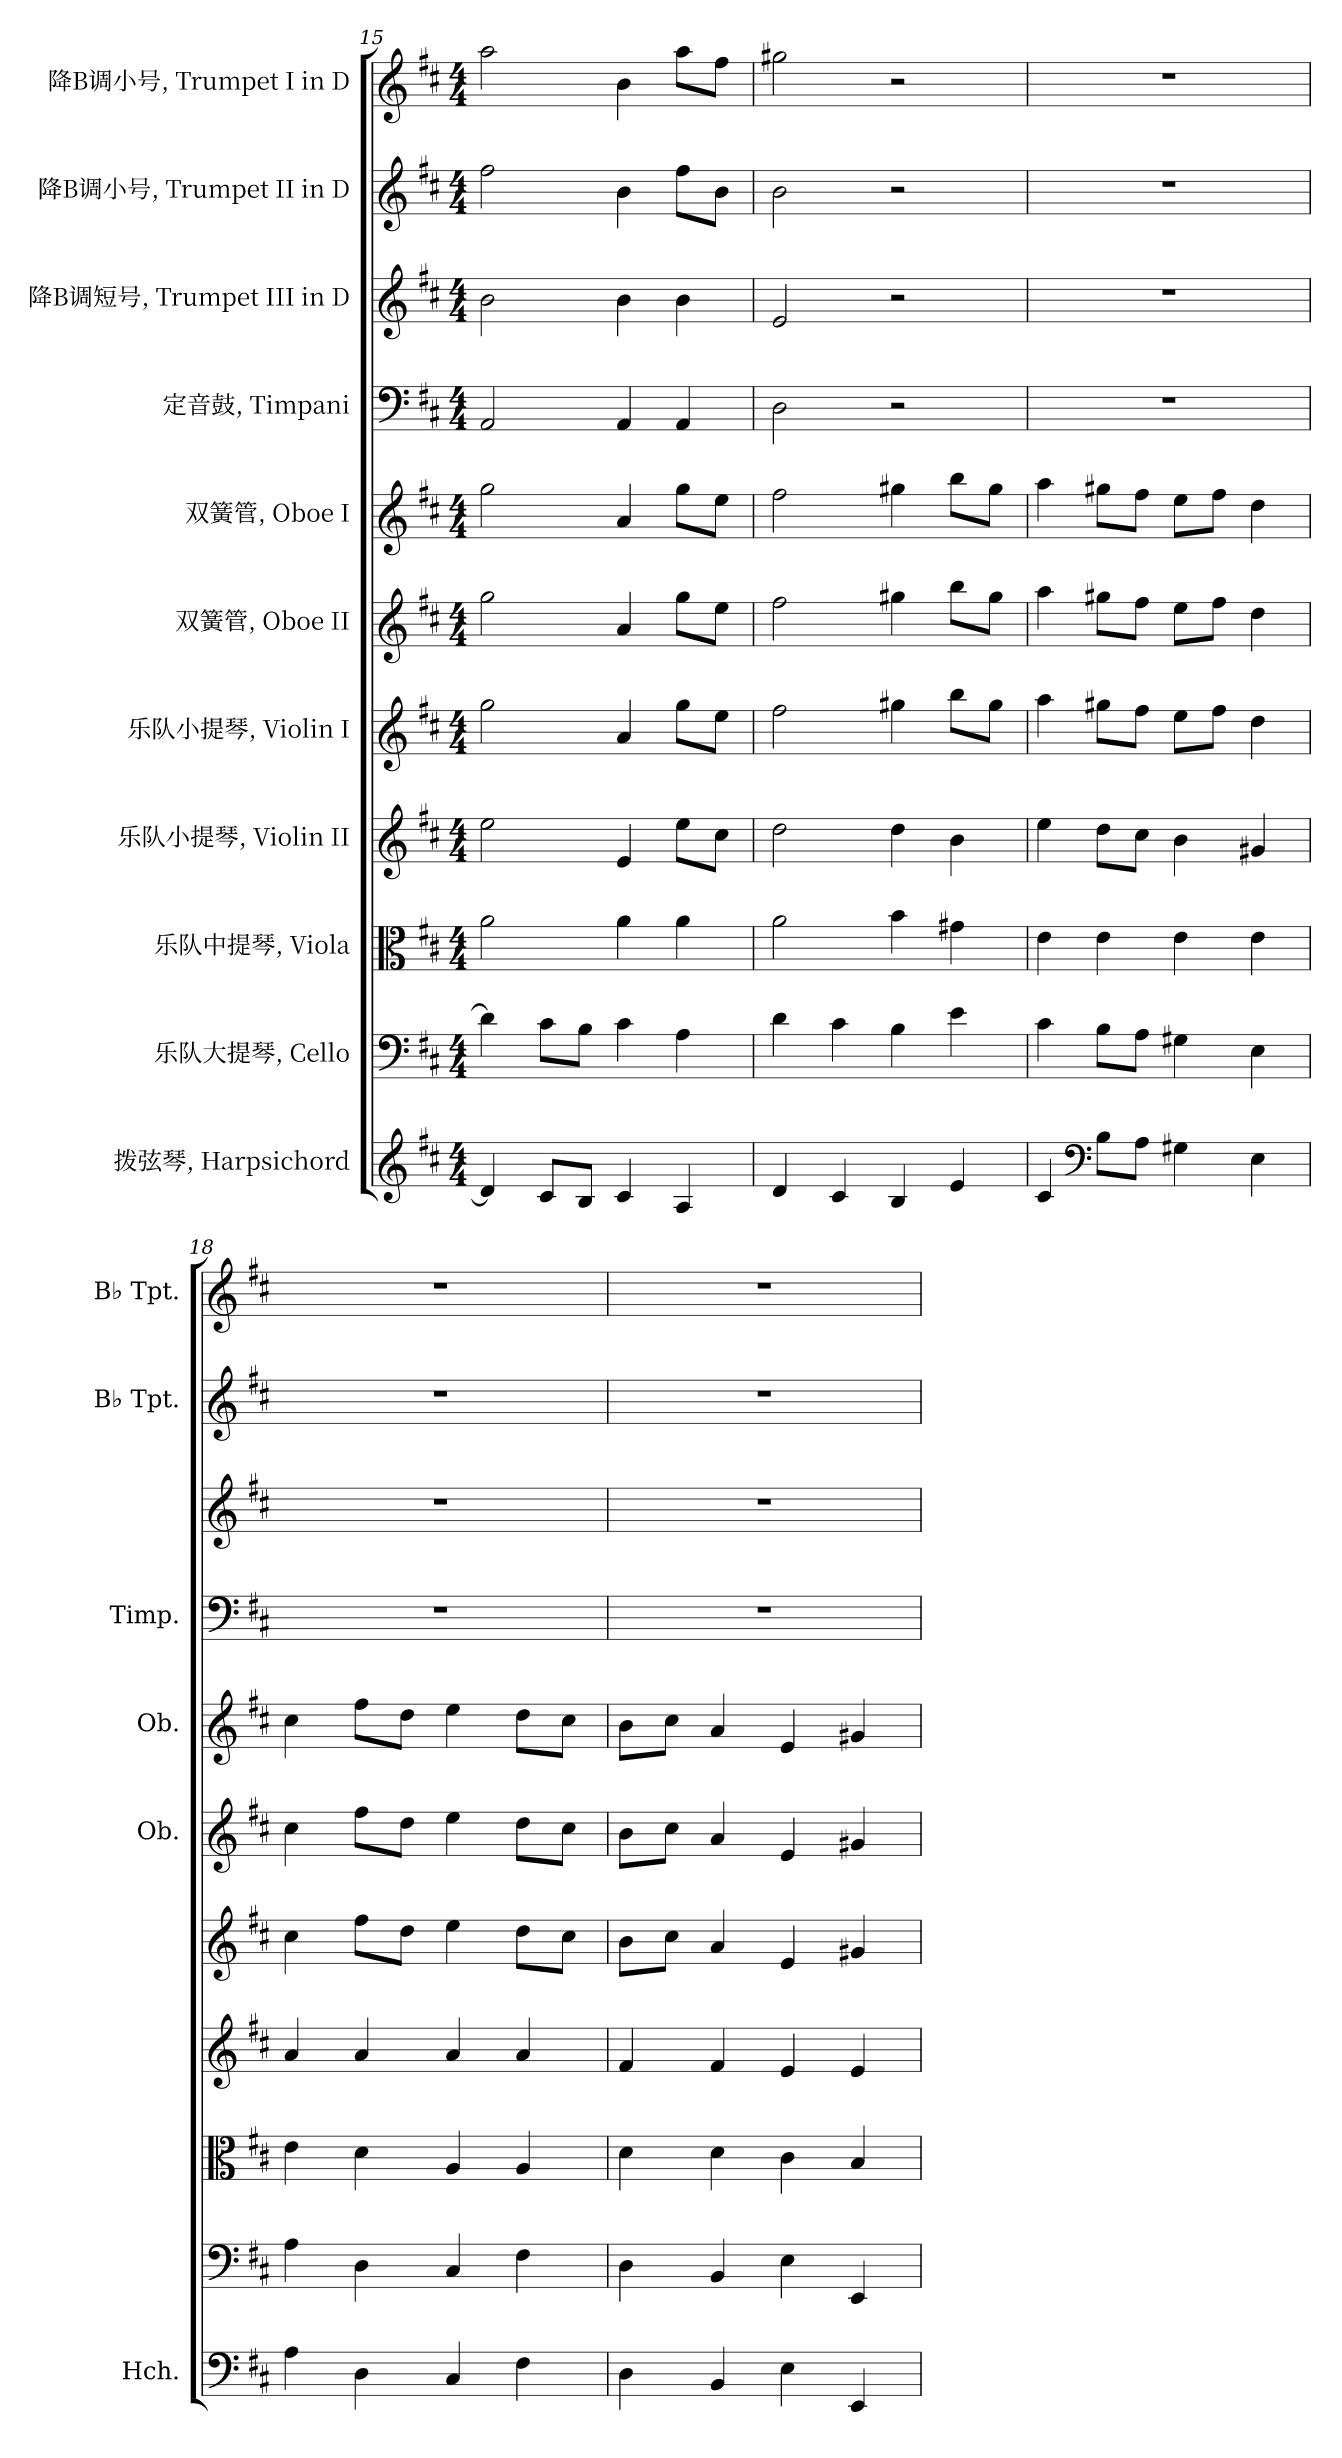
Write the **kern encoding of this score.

**kern	**kern	**kern	**kern	**kern	**kern	**kern	**kern	**kern	**kern	**kern
*part11	*part10	*part9	*part8	*part7	*part6	*part5	*part4	*part3	*part2	*part1
*staff11	*staff10	*staff9	*staff8	*staff7	*staff6	*staff5	*staff4	*staff3	*staff2	*staff1
*I"拨弦琴, Harpsichord	*I"乐队大提琴, Cello	*I"乐队中提琴, Viola	*I"乐队小提琴, Violin II	*I"乐队小提琴, Violin I	*I"双簧管, Oboe II	*I"双簧管, Oboe I	*I"定音鼓, Timpani	*I"降B调短号, Trumpet III in D	*I"降B调小号, Trumpet II in D	*I"降B调小号, Trumpet I in D
*I'Hch.	*	*	*	*	*I'Ob.	*I'Ob.	*I'Timp.	*	*I'B♭ Tpt.	*I'B♭ Tpt.
*clefG2	*clefF4	*clefC3	*clefG2	*clefG2	*clefG2	*clefG2	*clefF4	*clefG2	*clefG2	*clefG2
*	*	*	*	*	*	*	*	*ITrd1c2	*ITrd1c2	*ITrd1c2
*k[f#c#]	*k[f#c#]	*k[f#c#]	*k[f#c#]	*k[f#c#]	*k[f#c#]	*k[f#c#]	*k[f#c#]	*k[]	*k[]	*k[]
*M4/4	*M4/4	*M4/4	*M4/4	*M4/4	*M4/4	*M4/4	*M4/4	*M4/4	*M4/4	*M4/4
=15	=15	=15	=15	=15	=15	=15	=15	=15	=15	=15
4d/]	4d\]	2a\	2ee\	2gg\	2gg\	2gg\	2AA/	2a\	2ee\	2gg\
8c#/L	8c#\L	.	.	.	.	.	.	.	.	.
8B/J	8B\J	.	.	.	.	.	.	.	.	.
4c#/	4c#\	4a\	4e/	4a/	4a/	4a/	4AA/	4a\	4a\	4a\
4A/	4A\	4a\	8ee\L	8gg\L	8gg\L	8gg\L	4AA/	4a\	8ee\L	8gg\L
.	.	.	8cc#\J	8ee\J	8ee\J	8ee\J	.	.	8a\J	8ee\J
=16	=16	=16	=16	=16	=16	=16	=16	=16	=16	=16
4d/	4d\	2a\	2dd\	2ff#\	2ff#\	2ff#\	2D\	2d/	2a\	2ff#X\
4c#/	4c#\	.	.	.	.	.	.	.	.	.
4B/	4B\	4b\	4dd\	4gg#X\	4gg#X\	4gg#X\	2r	2r	2r	2r
4e/	4e\	4g#X\	4b\	8bb\L	8bb\L	8bb\L	.	.	.	.
.	.	.	.	8gg#\J	8gg#\J	8gg#\J	.	.	.	.
!!LO:PB:g=z
=17	=17	=17	=17	=17	=17	=17	=17	=17	=17	=17
4c#/	4c#\	4e\	4ee\	4aa\	4aa\	4aa\	1r	1r	1r	1r
*clefF4	*	*	*	*	*	*	*	*	*	*
8B\L	8B\L	4e\	8dd\L	8gg#X\L	8gg#X\L	8gg#X\L	.	.	.	.
8A\J	8A\J	.	8cc#\J	8ff#\J	8ff#\J	8ff#\J	.	.	.	.
4G#X\	4G#X\	4e\	4b\	8ee\L	8ee\L	8ee\L	.	.	.	.
.	.	.	.	8ff#\J	8ff#\J	8ff#\J	.	.	.	.
4E\	4E\	4e\	4g#X/	4dd\	4dd\	4dd\	.	.	.	.
=18	=18	=18	=18	=18	=18	=18	=18	=18	=18	=18
4A\	4A\	4e\	4a/	4cc#\	4cc#\	4cc#\	1r	1r	1r	1r
4D\	4D\	4d\	4a/	8ff#\L	8ff#\L	8ff#\L	.	.	.	.
.	.	.	.	8dd\J	8dd\J	8dd\J	.	.	.	.
4C#/	4C#/	4A/	4a/	4ee\	4ee\	4ee\	.	.	.	.
4F#\	4F#\	4A/	4a/	8dd\L	8dd\L	8dd\L	.	.	.	.
.	.	.	.	8cc#\J	8cc#\J	8cc#\J	.	.	.	.
=19	=19	=19	=19	=19	=19	=19	=19	=19	=19	=19
4D\	4D\	4d\	4f#/	8b\L	8b\L	8b\L	1r	1r	1r	1r
.	.	.	.	8cc#\J	8cc#\J	8cc#\J	.	.	.	.
4BB/	4BB/	4d\	4f#/	4a/	4a/	4a/	.	.	.	.
4E\	4E\	4c#\	4e/	4e/	4e/	4e/	.	.	.	.
4EE/	4EE/	4B/	4e/	4g#X/	4g#X/	4g#X/	.	.	.	.
=	=	=	=	=	=	=	=	=	=	=
*-	*-	*-	*-	*-	*-	*-	*-	*-	*-	*-
